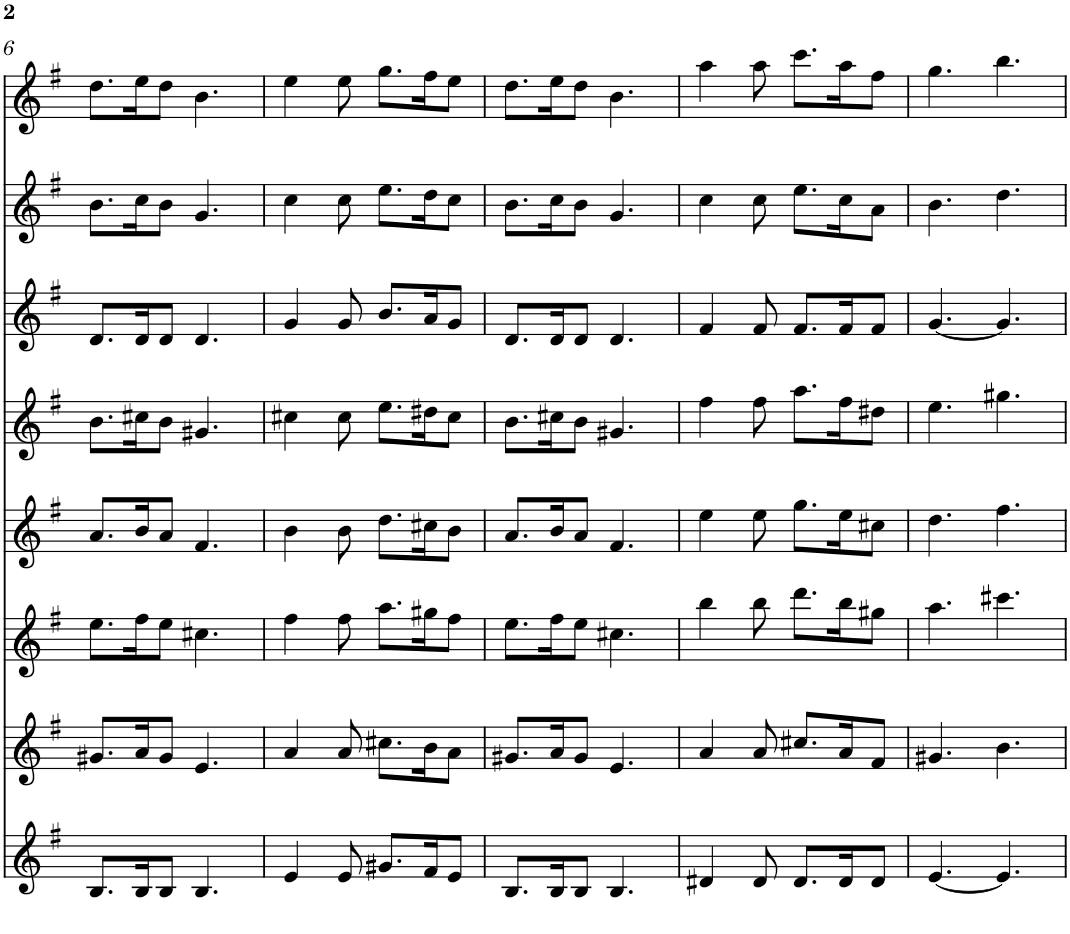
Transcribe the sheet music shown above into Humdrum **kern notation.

**kern	**kern	**kern	**kern	**kern	**kern	**kern	**kern
*part8	*part7	*part6	*part5	*part4	*part3	*part2	*part1
*staff8	*staff7	*staff6	*staff5	*staff4	*staff3	*staff2	*staff1
*I"Saxo Alt 3ª	*I"Saxo Alt 2ª	*I"Trompeta 1ª	*I"Tible 1ª	*I"Saxo Alt 1ª	*I"Gralla 3ª	*I"Gralla 2ª	*I"Gralla 1ª
!!LO:PB:g=z
*clefG2	*clefG2	*clefG2	*clefG2	*clefG2	*clefG2	*clefG2	*clefG2
*k[f#]	*k[f#]	*k[f#]	*k[f#]	*k[f#]	*k[f#]	*k[f#]	*k[f#]
*M6/8	*M6/8	*M6/8	*M6/8	*M6/8	*M6/8	*M6/8	*M6/8
=6	=6	=6	=6	=6	=6	=6	=6
8.B/L	8.g#X/L	8.ee\L	8.a/L	8.b\L	8.d/L	8.b\L	8.dd\L
16B/K	16a/K	16ff#\K	16b/K	16cc#X\K	16d/K	16cc\K	16ee\K
8B/J	8g#/J	8ee\J	8a/J	8b\J	8d/J	8b\J	8dd\J
4.B/	4.e/	4.cc#X\	4.f#/	4.g#X/	4.d/	4.g/	4.b\
=7	=7	=7	=7	=7	=7	=7	=7
4e/	4a/	4ff#\	4b\	4cc#X\	4g/	4cc\	4ee\
8e/	8a/	8ff#\	8b\	8cc#\	8g/	8cc\	8ee\
8.g#X/L	8.cc#X\L	8.aa\L	8.dd\L	8.ee\L	8.b/L	8.ee\L	8.gg\L
16f#/K	16b\K	16gg#X\K	16cc#X\K	16dd#X\K	16a/K	16dd\K	16ff#\K
8e/J	8a\J	8ff#\J	8b\J	8cc#\J	8g/J	8cc\J	8ee\J
=8	=8	=8	=8	=8	=8	=8	=8
8.B/L	8.g#X/L	8.ee\L	8.a/L	8.b\L	8.d/L	8.b\L	8.dd\L
16B/K	16a/K	16ff#\K	16b/K	16cc#X\K	16d/K	16cc\K	16ee\K
8B/J	8g#/J	8ee\J	8a/J	8b\J	8d/J	8b\J	8dd\J
4.B/	4.e/	4.cc#X\	4.f#/	4.g#X/	4.d/	4.g/	4.b\
=9	=9	=9	=9	=9	=9	=9	=9
4d#X/	4a/	4bb\	4ee\	4ff#\	4f#/	4cc\	4aa\
8d#/	8a/	8bb\	8ee\	8ff#\	8f#/	8cc\	8aa\
8.d#/L	8.cc#X/L	8.ddd\L	8.gg\L	8.aa\L	8.f#/L	8.ee\L	8.ccc\L
16d#/K	16a/K	16bb\K	16ee\K	16ff#\K	16f#/K	16cc\K	16aa\K
8d#/J	8f#/J	8gg#X\J	8cc#X\J	8dd#X\J	8f#/J	8a\J	8ff#\J
=10	=10	=10	=10	=10	=10	=10	=10
[4.e/	4.g#X/	4.aa\	4.dd\	4.ee\	[4.g/	4.b\	4.gg\
4.e/]	4.b\	4.ccc#X\	4.ff#\	4.gg#X\	4.g/]	4.dd\	4.bb\
=	=	=	=	=	=	=	=
*-	*-	*-	*-	*-	*-	*-	*-
